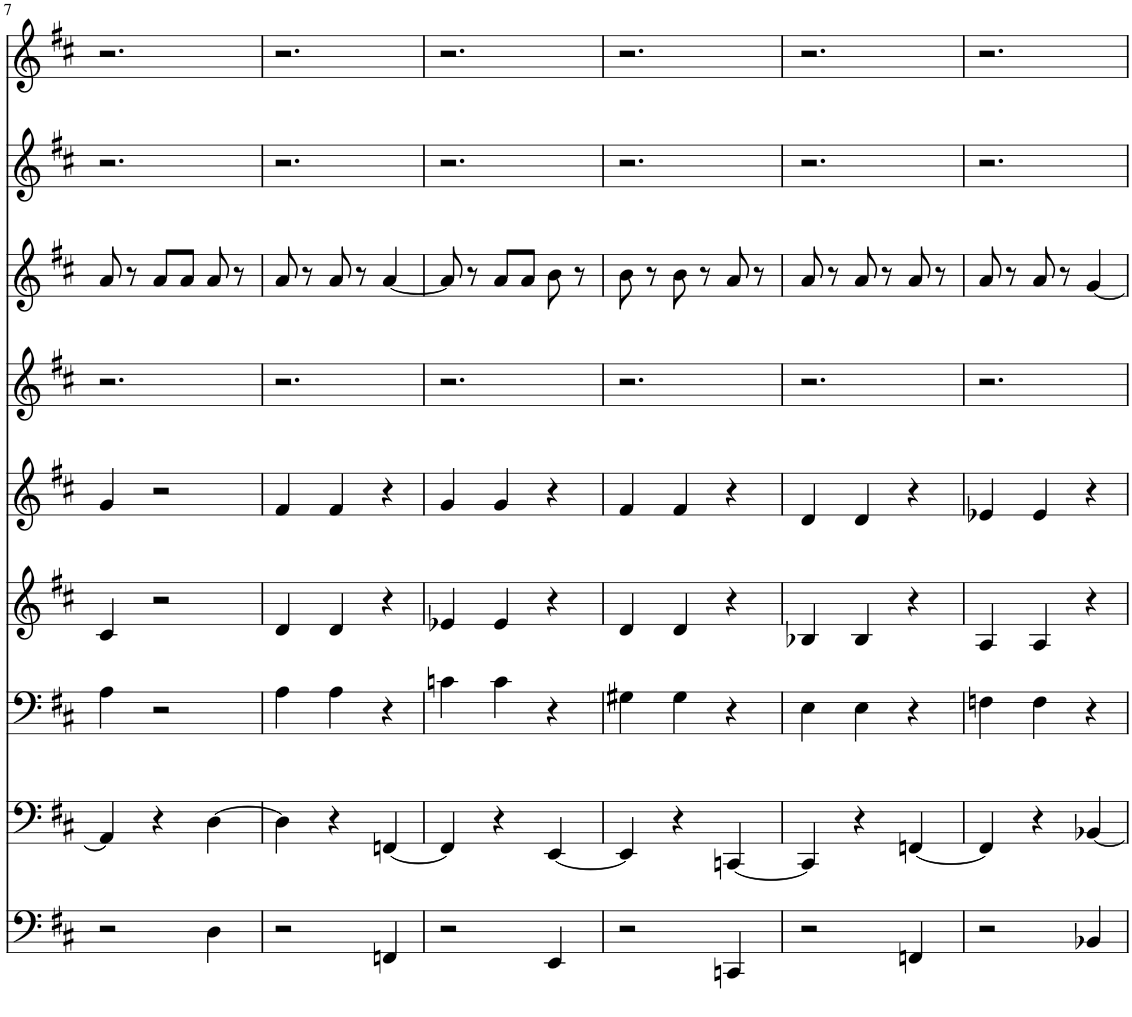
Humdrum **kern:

**kern	**kern	**kern	**kern	**kern	**kern	**kern	**kern	**kern
*part9	*part8	*part7	*part6	*part5	*part4	*part3	*part2	*part1
*staff9	*staff8	*staff7	*staff6	*staff5	*staff4	*staff3	*staff2	*staff1
*I"Double Bass	*I"Violoncello	*I"Viola	*I"Violine II	*I"Violin I	*I"Xylophone	*I"Trumpet	*I"French Horn	*I"Piccolo
*	*	*	*	*	*I'Xyl.	*I'Tpt	*I'Hn	*I'Picc
!!LO:PB:g=z
*clefF4	*clefF4	*clefF4	*clefG2	*clefG2	*clefG2	*clefG2	*clefG2	*clefG2
*	*	*	*	*	*	*Trd1c2	*Trd4c7	*Trd-7c-12
*k[f#c#]	*k[f#c#]	*k[f#c#]	*k[f#c#]	*k[f#c#]	*k[f#c#]	*k[f#c#]	*k[f#c#]	*k[f#c#]
*M3/4	*M3/4	*M3/4	*M3/4	*M3/4	*M3/4	*M3/4	*M3/4	*M3/4
=7	=7	=7	=7	=7	=7	=7	=7	=7
2r	4AA/]	4A\	4c#/	4g/	2.r	8a/	2.r	2.r
.	.	.	.	.	.	8r	.	.
.	4r	2r	2r	2r	.	8a/L	.	.
.	.	.	.	.	.	8a/J	.	.
4D\	[4D\	.	.	.	.	8a/	.	.
.	.	.	.	.	.	8r	.	.
=8	=8	=8	=8	=8	=8	=8	=8	=8
2r	4D\]	4A\	4d/	4f#/	2.r	8a/	2.r	2.r
.	.	.	.	.	.	8r	.	.
.	4r	4A\	4d/	4f#/	.	8a/	.	.
.	.	.	.	.	.	8r	.	.
4FFn/	[4FFn/	4r	4r	4r	.	[4a/	.	.
=9	=9	=9	=9	=9	=9	=9	=9	=9
2r	4FF/]	4cn\	4e-X/	4g/	2.r	8a/]	2.r	2.r
.	.	.	.	.	.	8r	.	.
.	4r	4c\	4e-/	4g/	.	8a/L	.	.
.	.	.	.	.	.	8a/J	.	.
4EE/	[4EE/	4r	4r	4r	.	8b\	.	.
.	.	.	.	.	.	8r	.	.
=10	=10	=10	=10	=10	=10	=10	=10	=10
2r	4EE/]	4G#X\	4d/	4f#/	2.r	8b\	2.r	2.r
.	.	.	.	.	.	8r	.	.
.	4r	4G#\	4d/	4f#/	.	8b\	.	.
.	.	.	.	.	.	8r	.	.
4CCn/	[4CCn/	4r	4r	4r	.	8a/	.	.
.	.	.	.	.	.	8r	.	.
=11	=11	=11	=11	=11	=11	=11	=11	=11
2r	4CC/]	4E\	4B-X/	4d/	2.r	8a/	2.r	2.r
.	.	.	.	.	.	8r	.	.
.	4r	4E\	4B-/	4d/	.	8a/	.	.
.	.	.	.	.	.	8r	.	.
4FFn/	[4FFn/	4r	4r	4r	.	8a/	.	.
.	.	.	.	.	.	8r	.	.
=12	=12	=12	=12	=12	=12	=12	=12	=12
2r	4FF/]	4Fn\	4A/	4e-X/	2.r	8a/	2.r	2.r
.	.	.	.	.	.	8r	.	.
.	4r	4F\	4A/	4e-/	.	8a/	.	.
.	.	.	.	.	.	8r	.	.
4BB-X/	[4BB-X/	4r	4r	4r	.	[4g/	.	.
=	=	=	=	=	=	=	=	=
*-	*-	*-	*-	*-	*-	*-	*-	*-
